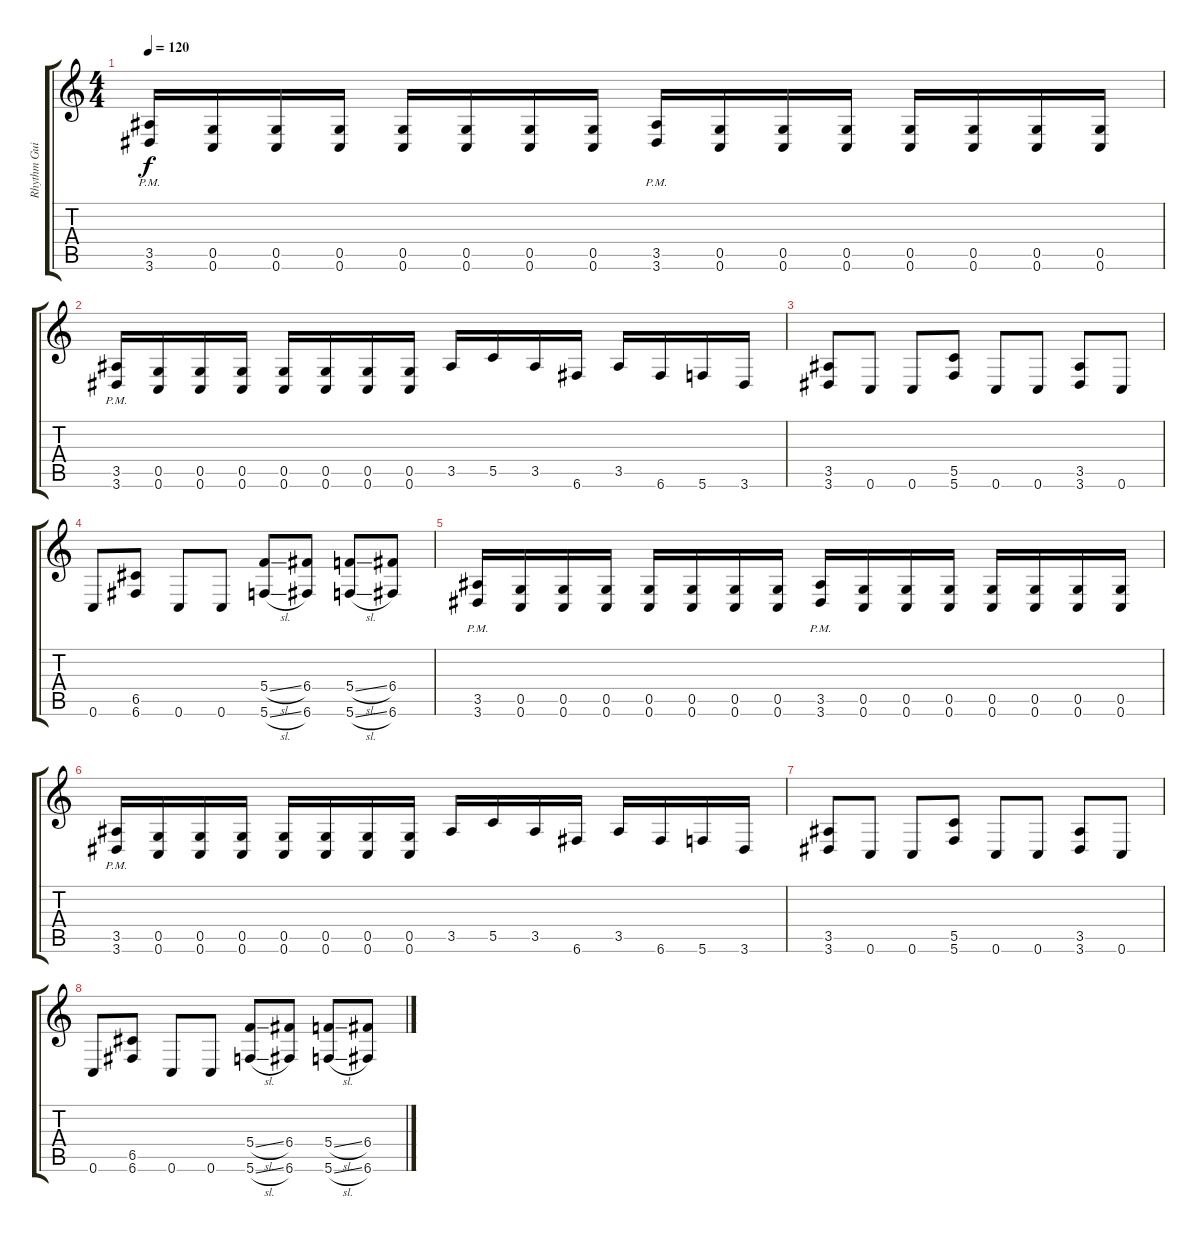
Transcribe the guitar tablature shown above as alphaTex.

\track ("Rhythm Guitar" "Rhythm Gui") {instrument distortionguitar}
\staff {score tabs}
\tuning (D4 A3 F3 C3 G2 C2) {hide}
\ts (4 4)
\tempo 120
\clef g2
\ks c
(3.5{pm} 3.6{pm}).16{dy f} (0.5 0.6).16 (0.5 0.6).16 (0.5 0.6).16 (0.5 0.6).16 (0.5 0.6).16 (0.5 0.6).16 (0.5 0.6).16 (3.5{pm} 3.6{pm}).16 (0.5 0.6).16 (0.5 0.6).16 (0.5 0.6).16 (0.5 0.6).16 (0.5 0.6).16 (0.5 0.6).16 (0.5 0.6).16 |
(3.5{pm} 3.6{pm}).16 (0.5 0.6).16 (0.5 0.6).16 (0.5 0.6).16 (0.5 0.6).16 (0.5 0.6).16 (0.5 0.6).16 (0.5 0.6).16 3.5.16 5.5.16 3.5.16 6.6.16 3.5.16 6.6.16 5.6.16 3.6.16 |
(3.5 3.6).8 0.6.8 0.6.8 (5.5 5.6).8 0.6.8 0.6.8 (3.5 3.6).8 0.6.8 |
0.6.8 (6.5 6.6).8 0.6.8 0.6.8 (5.4{sl} 5.6{sl}).8 (6.4 6.6).8 (5.4{sl} 5.6{sl}).8 (6.4 6.6).8 |
(3.5{pm} 3.6{pm}).16 (0.5 0.6).16 (0.5 0.6).16 (0.5 0.6).16 (0.5 0.6).16 (0.5 0.6).16 (0.5 0.6).16 (0.5 0.6).16 (3.5{pm} 3.6{pm}).16 (0.5 0.6).16 (0.5 0.6).16 (0.5 0.6).16 (0.5 0.6).16 (0.5 0.6).16 (0.5 0.6).16 (0.5 0.6).16 |
(3.5{pm} 3.6{pm}).16 (0.5 0.6).16 (0.5 0.6).16 (0.5 0.6).16 (0.5 0.6).16 (0.5 0.6).16 (0.5 0.6).16 (0.5 0.6).16 3.5.16 5.5.16 3.5.16 6.6.16 3.5.16 6.6.16 5.6.16 3.6.16 |
(3.5 3.6).8 0.6.8 0.6.8 (5.5 5.6).8 0.6.8 0.6.8 (3.5 3.6).8 0.6.8 |
0.6.8 (6.5 6.6).8 0.6.8 0.6.8 (5.4{sl} 5.6{sl}).8 (6.4 6.6).8 (5.4{sl} 5.6{sl}).8 (6.4 6.6).8
